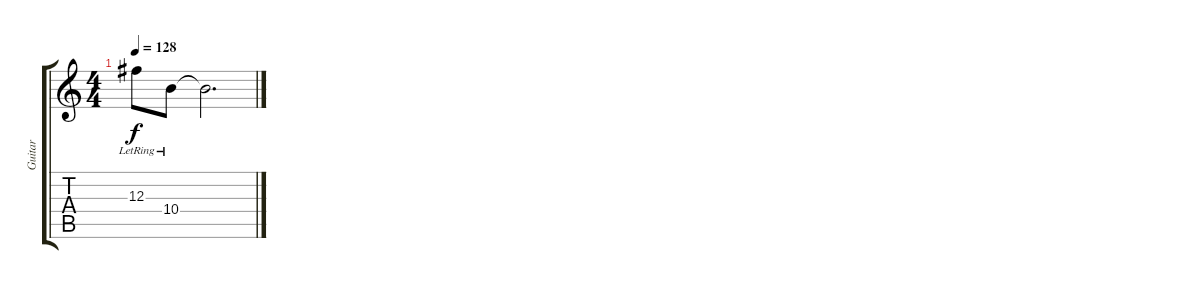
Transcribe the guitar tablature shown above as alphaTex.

\track ("Guitar" "Guitar") {instrument distortionguitar}
\staff {score tabs}
\tuning (Eb4 Bb3 Gb3 Db3 Ab2 Eb2) {hide}
\ts (4 4)
\tempo 128
\clef g2
\ks c
12.3{lr}.8{dy f} 10.4{lr}.8 10.4{t}.2{d}
